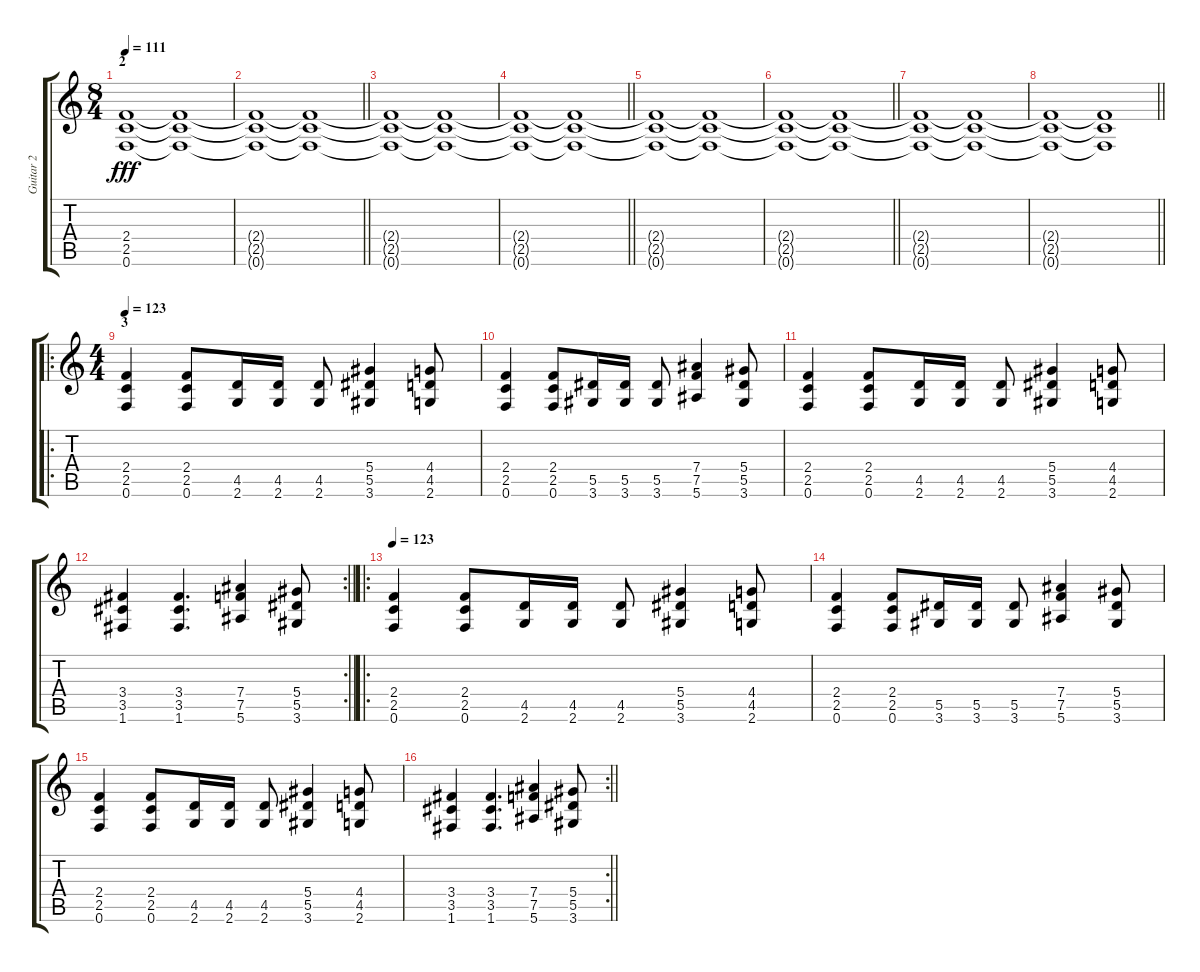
\track ("Guitar 2" "Guitar 2") {instrument overdrivenguitar}
\staff {score tabs}
\tuning (F4 C4 Ab3 Eb3 Bb2 F2) {hide}
\ts (8 4)
\section ("" "2")
\tempo 111
\clef g2
\ks c
(2.4 2.5 0.6).1{dy fff} (2.4{t} 2.5{t} 0.6{t}).1 |
\barLineRight lightlight
(2.4{t} 2.5{t} 0.6{t}).1 (2.4{t} 2.5{t} 0.6{t}).1 |
(2.4{t} 2.5{t} 0.6{t}).1 (2.4{t} 2.5{t} 0.6{t}).1 |
\barLineRight lightlight
(2.4{t} 2.5{t} 0.6{t}).1 (2.4{t} 2.5{t} 0.6{t}).1 |
(2.4{t} 2.5{t} 0.6{t}).1 (2.4{t} 2.5{t} 0.6{t}).1 |
\barLineRight lightlight
(2.4{t} 2.5{t} 0.6{t}).1 (2.4{t} 2.5{t} 0.6{t}).1 |
(2.4{t} 2.5{t} 0.6{t}).1 (2.4{t} 2.5{t} 0.6{t}).1 |
\barLineRight lightlight
(2.4{t} 2.5{t} 0.6{t}).1 (2.4{t} 2.5{t} 0.6{t}).1 |
\ro
\ts (4 4)
\section ("" "3")
\tempo 123
(2.4 2.5 0.6).4 (2.4 2.5 0.6).8 (4.5 2.6).16 (4.5 2.6).16 (4.5 2.6).8 (5.4 5.5 3.6).4 (4.4 4.5 2.6).8 |
(2.4 2.5 0.6).4 (2.4 2.5 0.6).8 (5.5 3.6).16 (5.5 3.6).16 (5.5 3.6).8 (7.4 7.5 5.6).4 (5.4 5.5 3.6).8 |
(2.4 2.5 0.6).4 (2.4 2.5 0.6).8 (4.5 2.6).16 (4.5 2.6).16 (4.5 2.6).8 (5.4 5.5 3.6).4 (4.4 4.5 2.6).8 |
\rc 2
\barLineRight lightlight
(3.4 3.5 1.6).4 (3.4 3.5 1.6).4{d} (7.4 7.5 5.6).4 (5.4 5.5 3.6).8 |
\ro
\section ("" "")
\tempo 123
(2.4 2.5 0.6).4 (2.4 2.5 0.6).8 (4.5 2.6).16 (4.5 2.6).16 (4.5 2.6).8 (5.4 5.5 3.6).4 (4.4 4.5 2.6).8 |
(2.4 2.5 0.6).4 (2.4 2.5 0.6).8 (5.5 3.6).16 (5.5 3.6).16 (5.5 3.6).8 (7.4 7.5 5.6).4 (5.4 5.5 3.6).8 |
(2.4 2.5 0.6).4 (2.4 2.5 0.6).8 (4.5 2.6).16 (4.5 2.6).16 (4.5 2.6).8 (5.4 5.5 3.6).4 (4.4 4.5 2.6).8 |
\rc 2
\barLineRight lightlight
(3.4 3.5 1.6).4 (3.4 3.5 1.6).4{d} (7.4 7.5 5.6).4 (5.4 5.5 3.6).8
